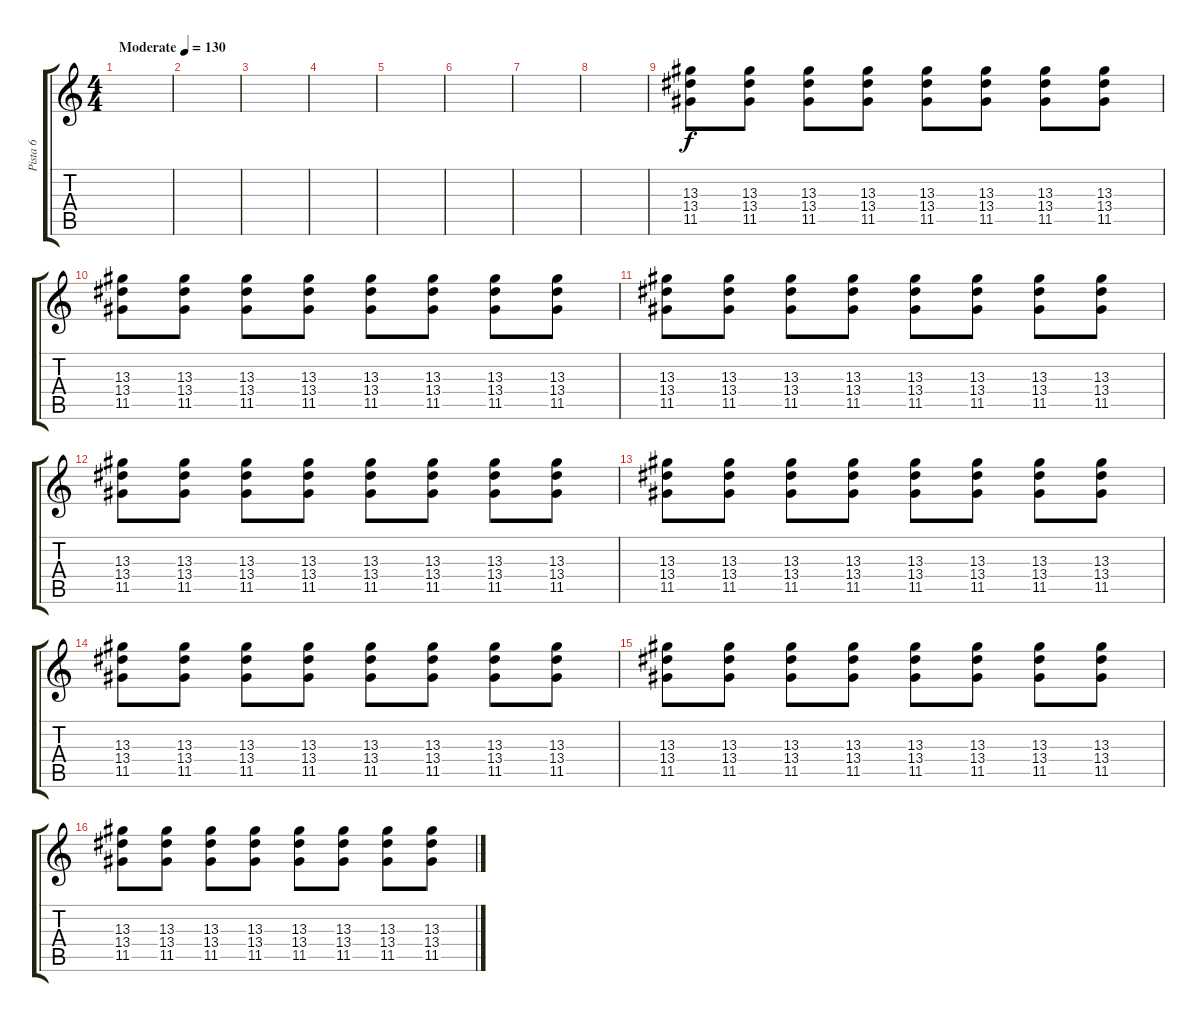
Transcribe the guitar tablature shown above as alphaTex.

\track ("Pista 6" "Pista 6") {instrument distortionguitar}
\staff {score tabs}
\tuning (E4 B3 G3 D3 A2 E2) {hide}
\ts (4 4)
\tempo (130 "Moderate")
\clef g2
\ks c
|
|
|
|
|
|
|
|
(13.3 13.4 11.5).8 (13.3 13.4 11.5).8 (13.3 13.4 11.5).8 (13.3 13.4 11.5).8 (13.3 13.4 11.5).8 (13.3 13.4 11.5).8 (13.3 13.4 11.5).8 (13.3 13.4 11.5).8 |
(13.3 13.4 11.5).8 (13.3 13.4 11.5).8 (13.3 13.4 11.5).8 (13.3 13.4 11.5).8 (13.3 13.4 11.5).8 (13.3 13.4 11.5).8 (13.3 13.4 11.5).8 (13.3 13.4 11.5).8 |
(13.3 13.4 11.5).8 (13.3 13.4 11.5).8 (13.3 13.4 11.5).8 (13.3 13.4 11.5).8 (13.3 13.4 11.5).8 (13.3 13.4 11.5).8 (13.3 13.4 11.5).8 (13.3 13.4 11.5).8 |
(13.3 13.4 11.5).8 (13.3 13.4 11.5).8 (13.3 13.4 11.5).8 (13.3 13.4 11.5).8 (13.3 13.4 11.5).8 (13.3 13.4 11.5).8 (13.3 13.4 11.5).8 (13.3 13.4 11.5).8 |
(13.3 13.4 11.5).8 (13.3 13.4 11.5).8 (13.3 13.4 11.5).8 (13.3 13.4 11.5).8 (13.3 13.4 11.5).8 (13.3 13.4 11.5).8 (13.3 13.4 11.5).8 (13.3 13.4 11.5).8 |
(13.3 13.4 11.5).8 (13.3 13.4 11.5).8 (13.3 13.4 11.5).8 (13.3 13.4 11.5).8 (13.3 13.4 11.5).8 (13.3 13.4 11.5).8 (13.3 13.4 11.5).8 (13.3 13.4 11.5).8 |
(13.3 13.4 11.5).8 (13.3 13.4 11.5).8 (13.3 13.4 11.5).8 (13.3 13.4 11.5).8 (13.3 13.4 11.5).8 (13.3 13.4 11.5).8 (13.3 13.4 11.5).8 (13.3 13.4 11.5).8 |
(13.3 13.4 11.5).8 (13.3 13.4 11.5).8 (13.3 13.4 11.5).8 (13.3 13.4 11.5).8 (13.3 13.4 11.5).8 (13.3 13.4 11.5).8 (13.3 13.4 11.5).8 (13.3 13.4 11.5).8
